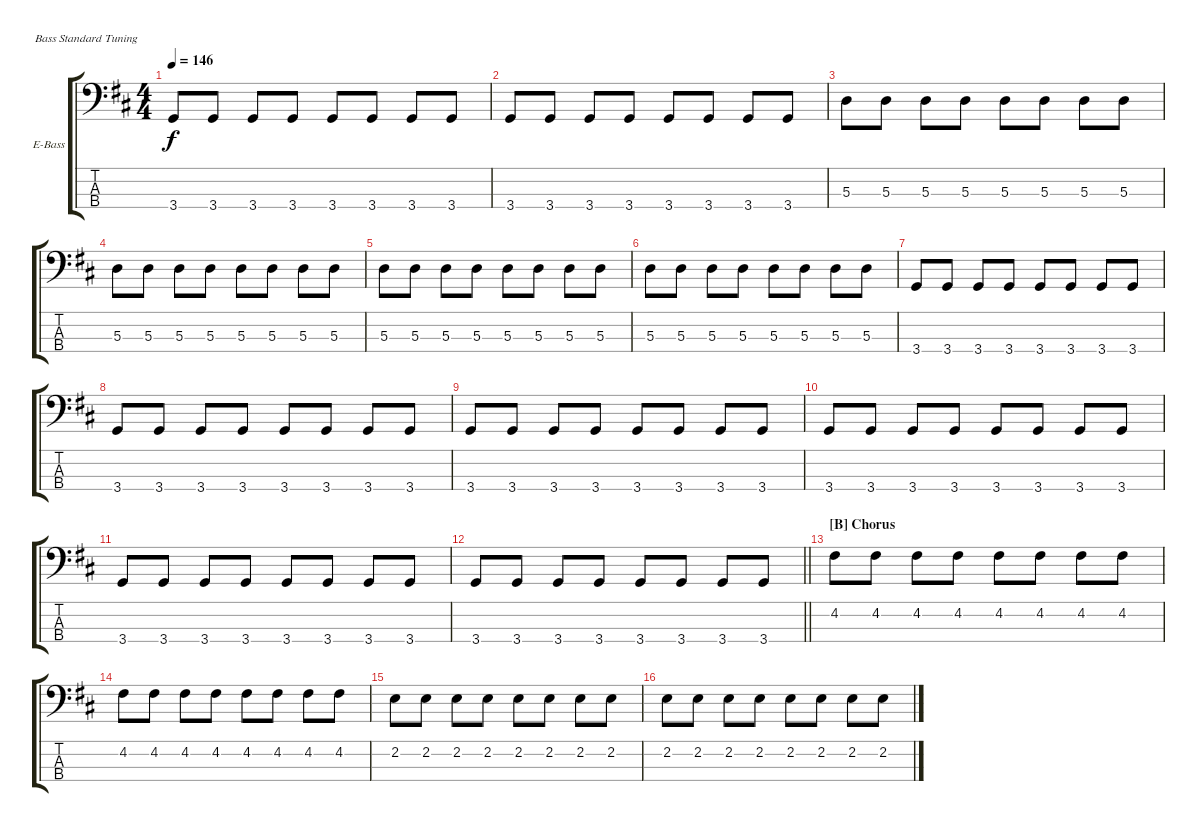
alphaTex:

\bracketExtendMode groupsimilarinstruments
\firstSystemTrackNameOrientation horizontal
\otherSystemsTrackNameOrientation horizontal
\track ("Nikolai Fraiture" "E-Bass") {instrument electricbasspick}
\staff {score tabs}
\tuning (G2 D2 A1 E1)
\ts (4 4)
\tempo 146
\clef f4
\ks d
3.4.8{dy f} 3.4.8 3.4.8 3.4.8 3.4.8 3.4.8 3.4.8 3.4.8 |
3.4.8 3.4.8 3.4.8 3.4.8 3.4.8 3.4.8 3.4.8 3.4.8 |
5.3.8 5.3.8 5.3.8 5.3.8 5.3.8 5.3.8 5.3.8 5.3.8 |
5.3.8 5.3.8 5.3.8 5.3.8 5.3.8 5.3.8 5.3.8 5.3.8 |
5.3.8 5.3.8 5.3.8 5.3.8 5.3.8 5.3.8 5.3.8 5.3.8 |
5.3.8 5.3.8 5.3.8 5.3.8 5.3.8 5.3.8 5.3.8 5.3.8 |
3.4.8 3.4.8 3.4.8 3.4.8 3.4.8 3.4.8 3.4.8 3.4.8 |
3.4.8 3.4.8 3.4.8 3.4.8 3.4.8 3.4.8 3.4.8 3.4.8 |
3.4.8 3.4.8 3.4.8 3.4.8 3.4.8 3.4.8 3.4.8 3.4.8 |
3.4.8 3.4.8 3.4.8 3.4.8 3.4.8 3.4.8 3.4.8 3.4.8 |
3.4.8 3.4.8 3.4.8 3.4.8 3.4.8 3.4.8 3.4.8 3.4.8 |
\barLineRight lightlight
3.4.8 3.4.8 3.4.8 3.4.8 3.4.8 3.4.8 3.4.8 3.4.8 |
\section ("B" "Chorus")
4.2.8 4.2.8 4.2.8 4.2.8 4.2.8 4.2.8 4.2.8 4.2.8 |
4.2.8 4.2.8 4.2.8 4.2.8 4.2.8 4.2.8 4.2.8 4.2.8 |
2.2.8 2.2.8 2.2.8 2.2.8 2.2.8 2.2.8 2.2.8 2.2.8 |
2.2.8 2.2.8 2.2.8 2.2.8 2.2.8 2.2.8 2.2.8 2.2.8
